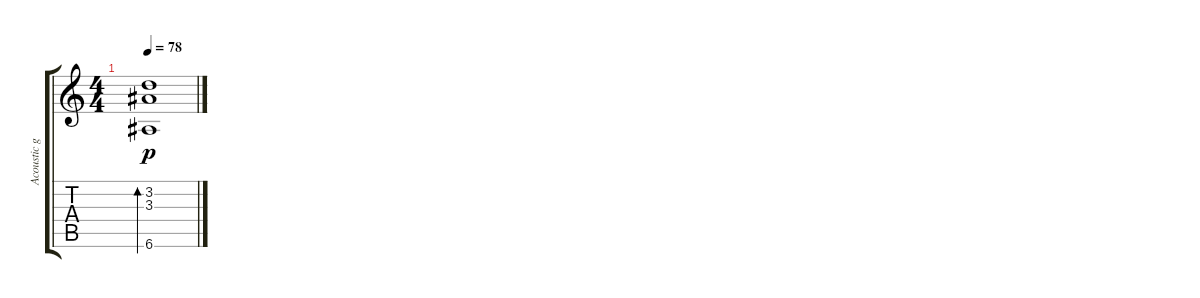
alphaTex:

\track ("Acoustic guitar" "Acoustic g") {instrument acousticguitarnylon}
\staff {score tabs}
\tuning (E4 B3 G3 D3 A2 E2) {hide}
\ts (4 4)
\tempo 78
\clef g2
\ks c
(3.2 3.3 6.6).1{bd 240 dy p}
